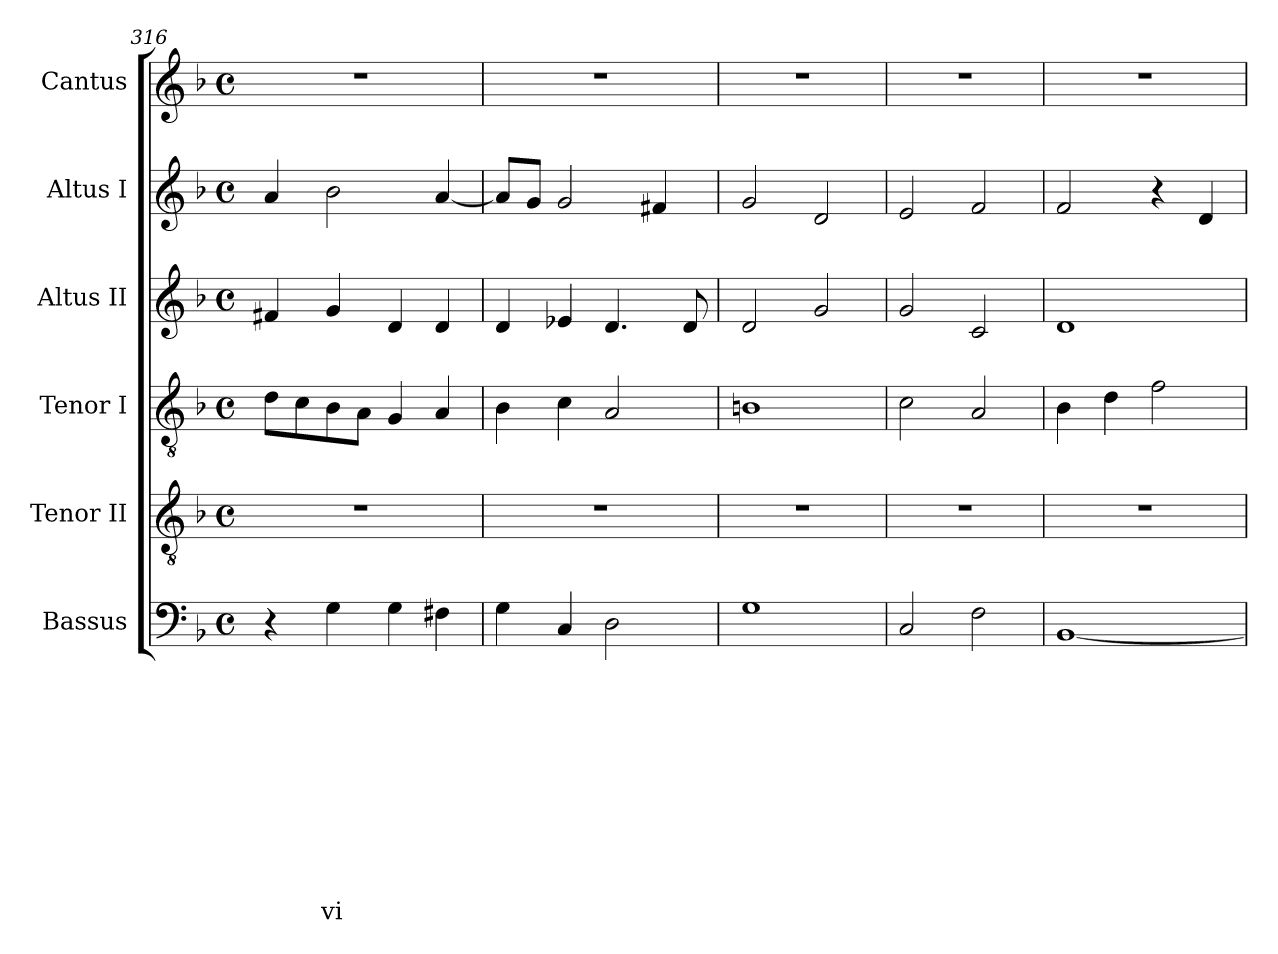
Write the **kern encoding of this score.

**kern	**text	**text	**text	**text	**text	**text	**text	**text	**text	**text	**text	**kern	**kern	**kern	**kern	**kern
*part6	*part6	*part6	*part6	*part6	*part6	*part6	*part6	*part6	*part6	*part6	*part6	*part5	*part4	*part3	*part2	*part1
*staff6	*staff6	*staff6	*staff6	*staff6	*staff6	*staff6	*staff6	*staff6	*staff6	*staff6	*staff6	*staff5	*staff4	*staff3	*staff2	*staff1
*I"Bassus	*	*	*	*	*	*	*	*	*	*	*	*I"Tenor II	*I"Tenor I	*I"Altus II	*I"Altus I	*I"Cantus
*I'Bassus	*	*	*	*	*	*	*	*	*	*	*	*I'Tenor II	*I'Tenor I	*I'Altus II	*I'Altus I	*I'Cantus
*clefF4	*	*	*	*	*	*	*	*	*	*	*	*clefGv2	*clefGv2	*clefG2	*clefG2	*clefG2
*k[b-]	*	*	*	*	*	*	*	*	*	*	*	*k[b-]	*k[b-]	*k[b-]	*k[b-]	*k[b-]
*F:	*	*	*	*	*	*	*	*	*	*	*	*F:	*F:	*F:	*F:	*F:
*M4/4	*	*	*	*	*	*	*	*	*	*	*	*M4/4	*M4/4	*M4/4	*M4/4	*M4/4
*met(c)	*	*	*	*	*	*	*	*	*	*	*	*met(c)	*met(c)	*met(c)	*met(c)	*met(c)
=316	=316	=316	=316	=316	=316	=316	=316	=316	=316	=316	=316	=316	=316	=316	=316	=316
4r	.	.	.	.	.	.	.	.	.	.	.	1r	8d\L	4f#X/	4a/	1r
.	.	.	.	.	.	.	.	.	.	.	.	.	8c\	.	.	.
!	!	!	!	!	!	!	!	!	!	!	!LO:LY:b	!	!	!	!	!
4G\	.	.	.	.	.	.	.	.	.	.	vi	.	8B-\	4g/	2b-\	.
.	.	.	.	.	.	.	.	.	.	.	.	.	8A\J	.	.	.
4G\	.	.	.	.	.	.	.	.	.	.	.	.	4G/	4d/	.	.
4F#X\	.	.	.	.	.	.	.	.	.	.	.	.	4A/	4d/	[<4a/	.
=317	=317	=317	=317	=317	=317	=317	=317	=317	=317	=317	=317	=317	=317	=317	=317	=317
4G\	.	.	.	.	.	.	.	.	.	.	.	1r	4B-\	4d/	8a/L]	1r
.	.	.	.	.	.	.	.	.	.	.	.	.	.	.	8g/J	.
4C/	.	.	.	.	.	.	.	.	.	.	.	.	4c\	4e-X/	2g/	.
2D\	.	.	.	.	.	.	.	.	.	.	.	.	2A/	4.d/	.	.
.	.	.	.	.	.	.	.	.	.	.	.	.	.	.	4f#X/	.
.	.	.	.	.	.	.	.	.	.	.	.	.	.	8d/	.	.
=318	=318	=318	=318	=318	=318	=318	=318	=318	=318	=318	=318	=318	=318	=318	=318	=318
1G	.	.	.	.	.	.	.	.	.	.	.	1r	1Bn	2d/	2g/	1r
.	.	.	.	.	.	.	.	.	.	.	.	.	.	2g/	2d/	.
=319	=319	=319	=319	=319	=319	=319	=319	=319	=319	=319	=319	=319	=319	=319	=319	=319
2C/	.	.	.	.	.	.	.	.	.	.	.	1r	2c\	2g/	2e/	1r
2F\	.	.	.	.	.	.	.	.	.	.	.	.	2A/	2c/	2f/	.
=320	=320	=320	=320	=320	=320	=320	=320	=320	=320	=320	=320	=320	=320	=320	=320	=320
[<1BB-	.	.	.	.	.	.	.	.	.	.	.	1r	4B-\	1d	2f/	1r
.	.	.	.	.	.	.	.	.	.	.	.	.	4d\	.	.	.
.	.	.	.	.	.	.	.	.	.	.	.	.	2f\	.	4r	.
.	.	.	.	.	.	.	.	.	.	.	.	.	.	.	4d/	.
=	=	=	=	=	=	=	=	=	=	=	=	=	=	=	=	=
*-	*-	*-	*-	*-	*-	*-	*-	*-	*-	*-	*-	*-	*-	*-	*-	*-
